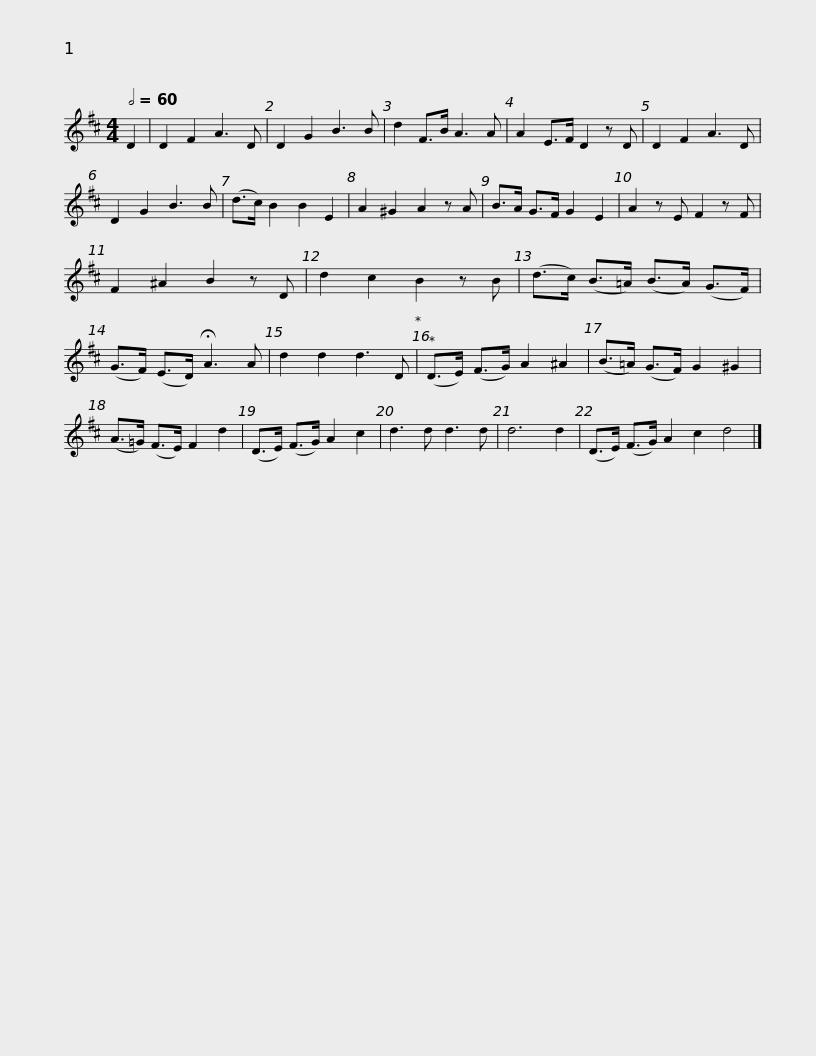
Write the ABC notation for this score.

X:1
L:1/8
Q:1/2=60
M:4/4
I:linebreak $
K:D
V:1 treble
V:1
 D2 | D2 F2 A3 D | D2 G2 B3 B | d2 F>B A3 A | A2 E>F D2 z D |$ %5
 D2 F2 A3 D | D2 G2 B3 B | (d>c) B2 B2 E2 | A2 ^G2 A2 z A |$ B>A G>F G2 E2 | %10
 A2 z E F2 z F | F2 ^A2 B2 z D | d2 c2 B2 z B |$ (d>c) (B>=A) (B>A) (G>F) | (G>F) (E>D) !fermata!A3 A | %15
 d2 d2 d3 D | (D>E) (F>G) A2 ^A2 | (B>=A) (G>F) G2 ^G2 |$ (A>=G) (F>E) F2 d2 | (D>E) (F>G) A2 c2 | %20
 d3 d d3 d | d6 d2 | (D>E) (F>G) A2 c2 d4 |] %23
